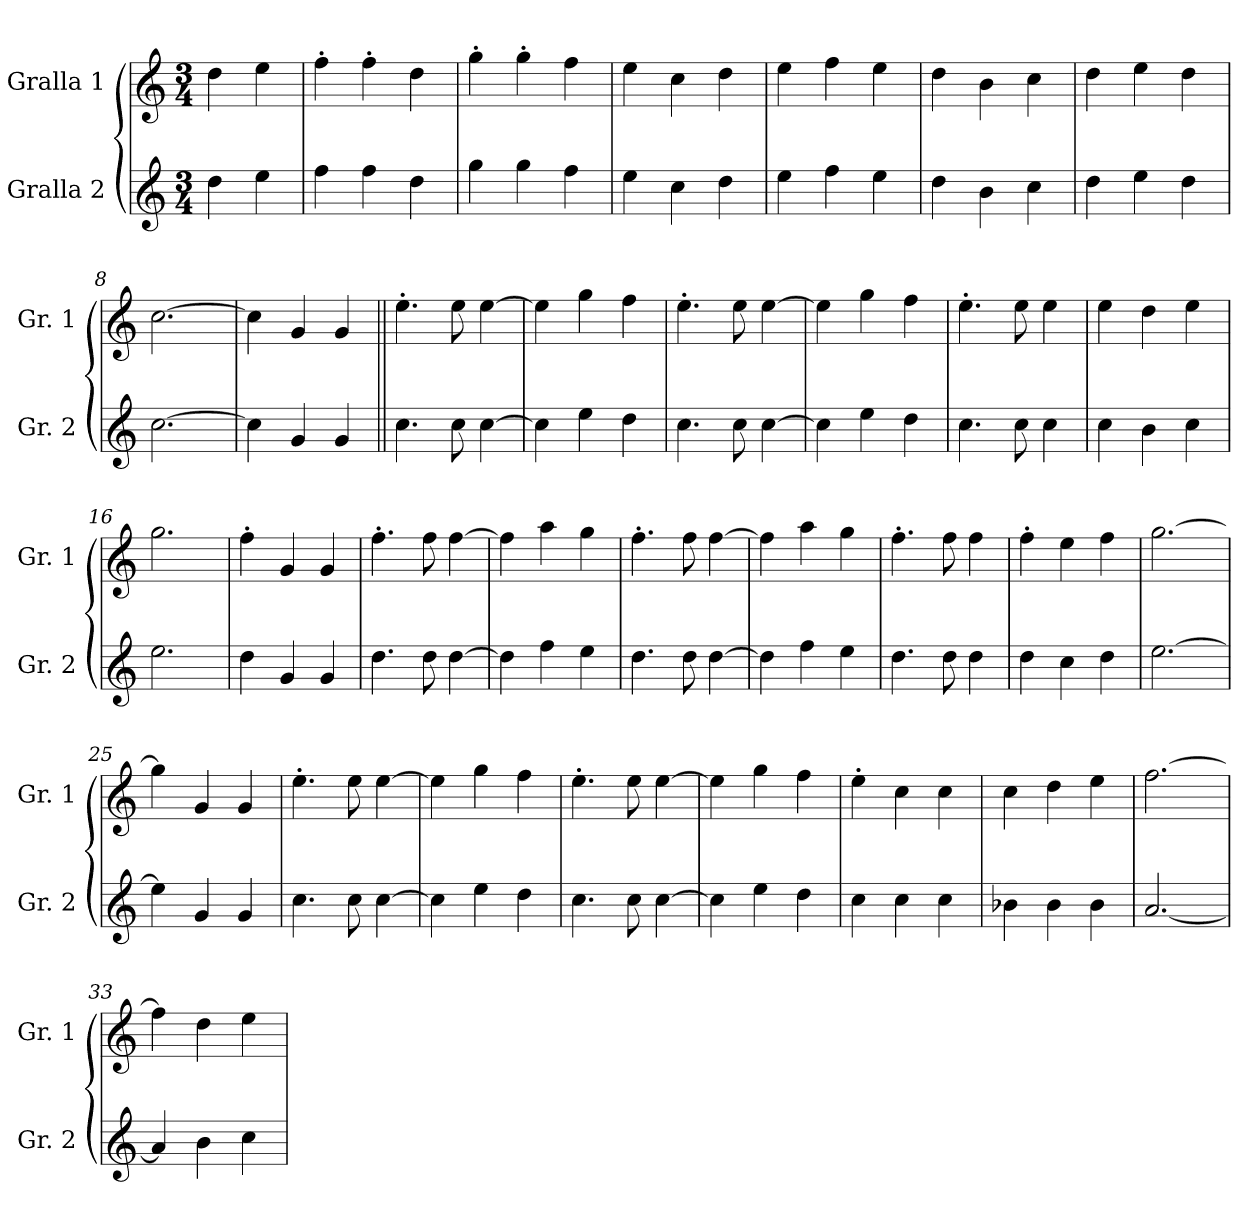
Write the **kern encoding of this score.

**kern	**kern
*part2	*part1
*staff2	*staff1
*I"Gralla 2	*I"Gralla 1
*I'Gr. 2	*I'Gr. 1
*clefG2	*clefG2
*k[]	*k[]
*M3/4	*M3/4
*MM160	*MM160
=1	=1
4dd\	4dd\
4ee\	4ee\
=2	=2
4ff\	4ff'\
4ff\	4ff'\
4dd\	4dd\
=3	=3
4gg\	4gg'\
4gg\	4gg'\
4ff\	4ff\
=4	=4
4ee\	4ee\
4cc\	4cc\
4dd\	4dd\
=5	=5
4ee\	4ee\
4ff\	4ff\
4ee\	4ee\
=6	=6
4dd\	4dd\
4b\	4b\
4cc\	4cc\
=7	=7
4dd\	4dd\
4ee\	4ee\
4dd\	4dd\
!!LO:LB:g=z
=8	=8
[2.cc\	[2.cc\
=9	=9
4cc\]	4cc\]
4g/	4g/
4g/	4g/
=10||	=10||
4.cc\	4.ee'\
8cc\	8ee\
[4cc\	[4ee\
=11	=11
4cc\]	4ee\]
4ee\	4gg\
4dd\	4ff\
=12	=12
4.cc\	4.ee'\
8cc\	8ee\
[4cc\	[4ee\
=13	=13
4cc\]	4ee\]
4ee\	4gg\
4dd\	4ff\
=14	=14
4.cc\	4.ee'\
8cc\	8ee\
4cc\	4ee\
=15	=15
4cc\	4ee\
4b\	4dd\
4cc\	4ee\
!!LO:LB:g=z
=16	=16
2.ee\	2.gg\
=17	=17
4dd\	4ff'\
4g/	4g/
4g/	4g/
=18	=18
4.dd\	4.ff'\
8dd\	8ff\
[4dd\	[4ff\
=19	=19
4dd\]	4ff\]
4ff\	4aa\
4ee\	4gg\
=20	=20
4.dd\	4.ff'\
8dd\	8ff\
[4dd\	[4ff\
=21	=21
4dd\]	4ff\]
4ff\	4aa\
4ee\	4gg\
=22	=22
4.dd\	4.ff'\
8dd\	8ff\
4dd\	4ff\
=23	=23
4dd\	4ff'\
4cc\	4ee\
4dd\	4ff\
!!LO:LB:g=z
=24	=24
[2.ee\	[2.gg\
=25	=25
4ee\]	4gg\]
4g/	4g/
4g/	4g/
=26	=26
4.cc\	4.ee'\
8cc\	8ee\
[4cc\	[4ee\
=27	=27
4cc\]	4ee\]
4ee\	4gg\
4dd\	4ff\
=28	=28
4.cc\	4.ee'\
8cc\	8ee\
[4cc\	[4ee\
=29	=29
4cc\]	4ee\]
4ee\	4gg\
4dd\	4ff\
=30	=30
4cc\	4ee'\
4cc\	4cc\
4cc\	4cc\
=31	=31
4b-X\	4cc\
4b-\	4dd\
4b-\	4ee\
!!LO:LB:g=z
=32	=32
[2.a/	[2.ff\
=33	=33
4a/]	4ff\]
4b\	4dd\
4cc\	4ee\
=	=
*-	*-
